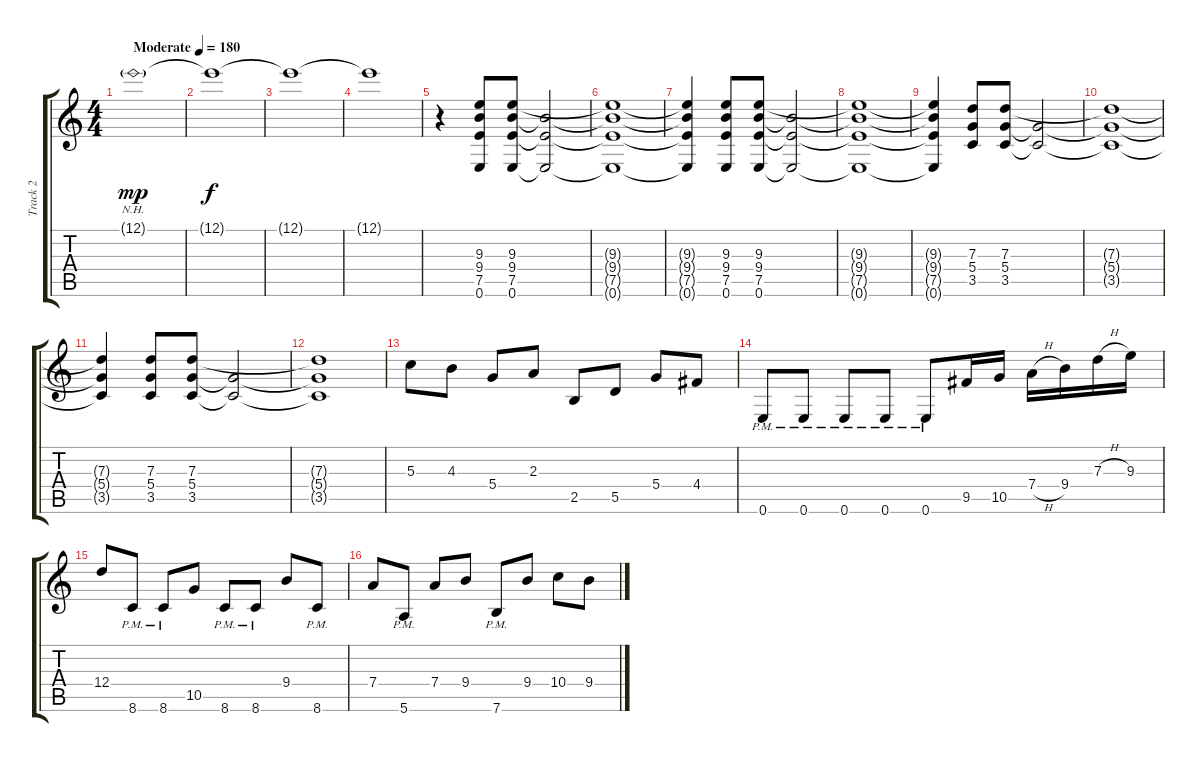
\track ("Track 2" "Track 2") {instrument distortionguitar}
\staff {score tabs}
\tuning (E4 B3 G3 D3 A2 E2) {hide}
\ts (4 4)
\tempo (180 "Moderate")
\clef g2
\ks c
12.1{nh g}.1{dy mp instrument distortionguitar} |
12.1{t}.1{dy f} |
12.1{t}.1 |
12.1{t}.1 |
r.4 (9.3 9.4 7.5 0.6).8 (9.3 9.4 7.5 0.6).8 (9.4{t} 7.5{t} 0.6{t}).2 |
(9.3{t} 9.4{t} 7.5{t} 0.6{t}).1 |
(9.3{t} 9.4{t} 7.5{t} 0.6{t}).4 (9.3 9.4 7.5 0.6).8 (9.3 9.4 7.5 0.6).8 (9.4{t} 7.5{t} 0.6{t}).2 |
(9.3{t} 9.4{t} 7.5{t} 0.6{t}).1 |
(9.3{t} 9.4{t} 7.5{t} 0.6{t}).4 (7.3 5.4 3.5).8 (7.3 5.4 3.5).8 (5.4{t} 3.5{t}).2 |
(7.3{t} 5.4{t} 3.5{t}).1 |
(7.3{t} 5.4{t} 3.5{t}).4 (7.3 5.4 3.5).8 (7.3 5.4 3.5).8 (5.4{t} 3.5{t}).2 |
(7.3{t} 5.4{t} 3.5{t}).1 |
5.3.8 4.3.8 5.4.8 2.3.8 2.5.8 5.5.8 5.4.8 4.4.8 |
0.6{pm}.8 0.6{pm}.8 0.6{pm}.8 0.6{pm}.8 0.6{pm}.8 9.5.16 10.5.16 7.4{h}.16 9.4.16 7.3{h}.16 9.3.16 |
12.4.8 8.6{pm}.8 8.6{pm}.8 10.5.8 8.6{pm}.8 8.6{pm}.8 9.4.8 8.6{pm}.8 |
7.4.8 5.6{pm}.8 7.4.8 9.4.8 7.6{pm}.8 9.4.8 10.4.8 9.4.8
